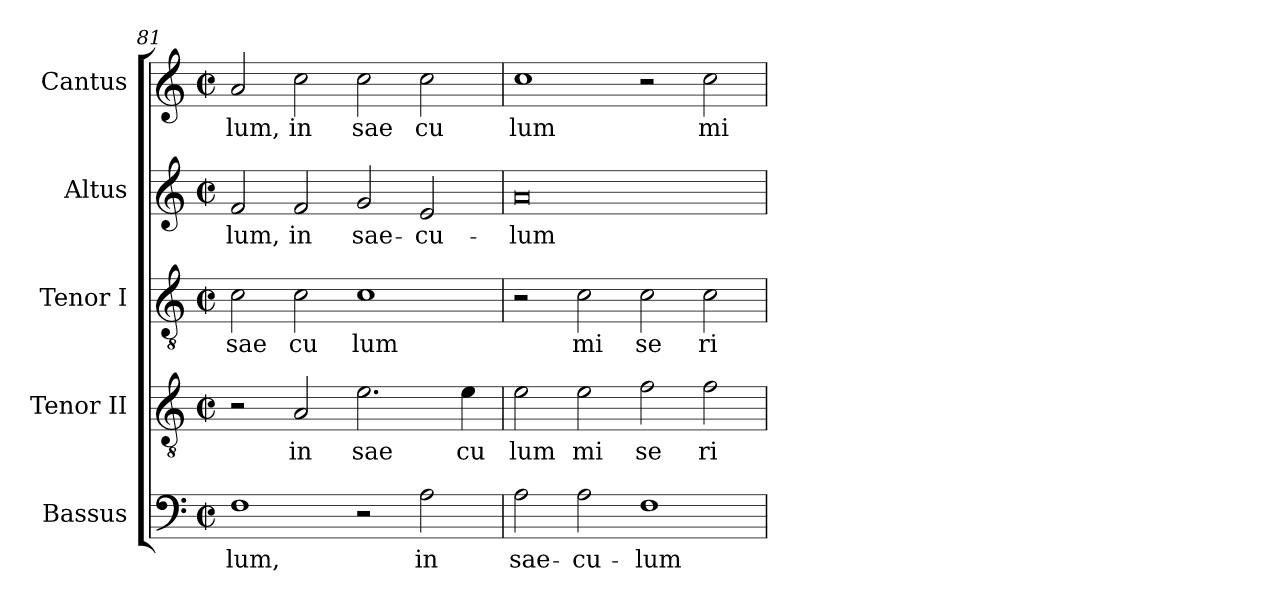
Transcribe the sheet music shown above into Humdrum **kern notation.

**kern	**text	**kern	**text	**kern	**text	**kern	**text	**kern	**text
*part5	*part5	*part4	*part4	*part3	*part3	*part2	*part2	*part1	*part1
*staff5	*staff5	*staff4	*staff4	*staff3	*staff3	*staff2	*staff2	*staff1	*staff1
*I"Bassus	*	*I"Tenor II	*	*I"Tenor I	*	*I"Altus	*	*I"Cantus	*
*clefF4	*	*clefGv2	*	*clefGv2	*	*clefG2	*	*clefG2	*
*M2/2	*	*M2/2	*	*M2/2	*	*M2/2	*	*M2/2	*
*met(c|)	*	*met(c|)	*	*met(c|)	*	*met(c|)	*	*met(c|)	*
=81	=81	=81	=81	=81	=81	=81	=81	=81	=81
!	!LO:LY:b:cj	!	!	!	!LO:LY:b:cj	!	!LO:LY:b:cj	!	!LO:LY:b:cj
1F	-lum,	2r	.	2c\	sae	2f/	-lum,	2a/	lum,
!	!	!	!LO:LY:b:cj	!	!LO:LY:b:cj	!	!LO:LY:b:cj	!	!LO:LY:b:cj
.	.	2A/	in	2c\	cu	2f/	in	2cc\	in
!	!	!	!LO:LY:b:cj	!	!LO:LY:b:cj	!	!LO:LY:b:cj	!	!LO:LY:b:cj
2r	.	2.e\	sae	1c	lum	2g/	sae-	2cc\	sae
!	!LO:LY:b:cj	!	!	!	!	!	!LO:LY:b:cj	!	!LO:LY:b:cj
2A\	in	.	.	.	.	2e/	-cu-	2cc\	cu
!	!	!	!LO:LY:b:cj	!	!	!	!	!	!
.	.	4e\	cu	.	.	.	.	.	.
=82	=82	=82	=82	=82	=82	=82	=82	=82	=82
!	!LO:LY:b:cj	!	!LO:LY:b:cj	!	!	!	!LO:LY:b:cj	!	!LO:LY:b:cj
2A\	sae-	2e\	lum	2r	.	0a	-lum	1cc	lum
!	!LO:LY:b:cj	!	!LO:LY:b:cj	!	!LO:LY:b:cj	!	!	!	!
2A\	-cu-	2e\	mi	2c\	mi	.	.	.	.
!	!LO:LY:b:cj	!	!LO:LY:b:cj	!	!LO:LY:b:cj	!	!	!	!
1F	-lum	2f\	se	2c\	se	.	.	2r	.
!	!	!	!LO:LY:b:cj	!	!LO:LY:b:cj	!	!	!	!LO:LY:b:cj
.	.	2f\	ri	2c\	ri	.	.	2cc\	mi
=	=	=	=	=	=	=	=	=	=
*-	*-	*-	*-	*-	*-	*-	*-	*-	*-
